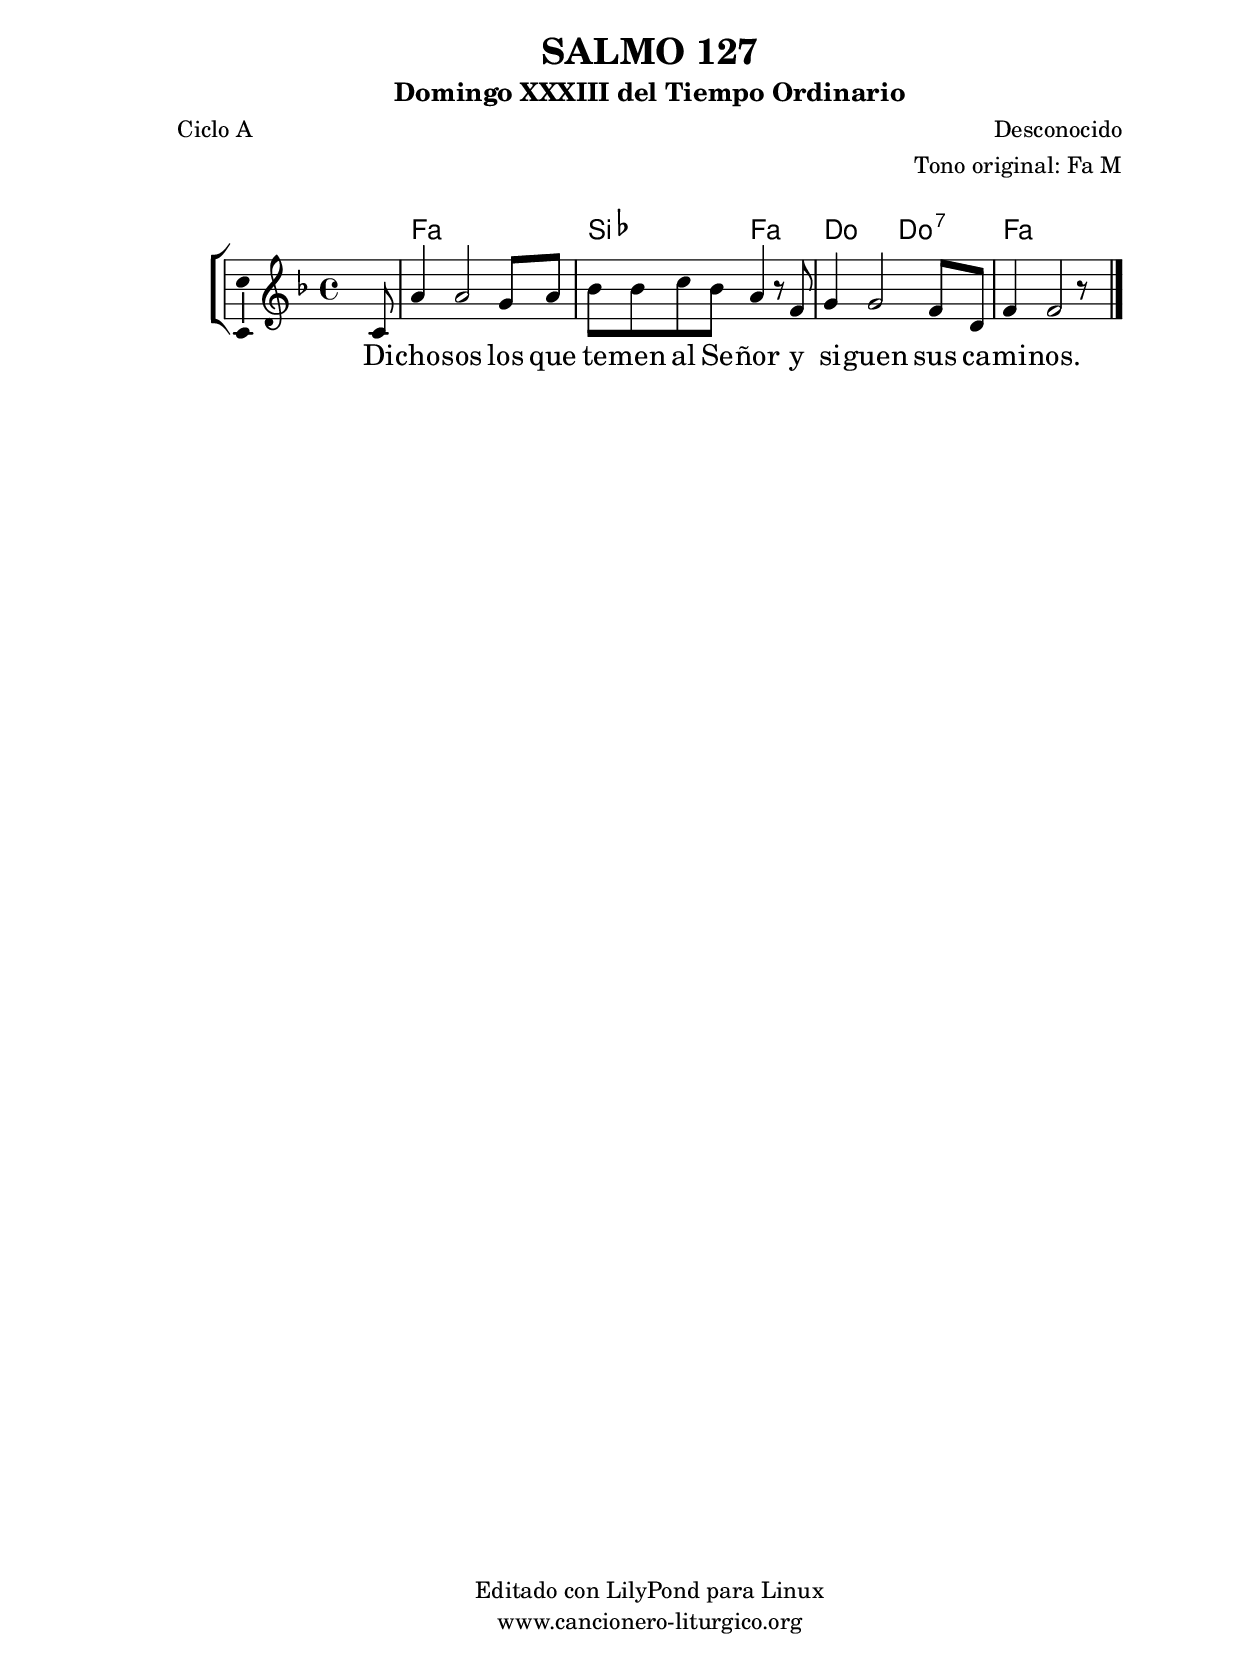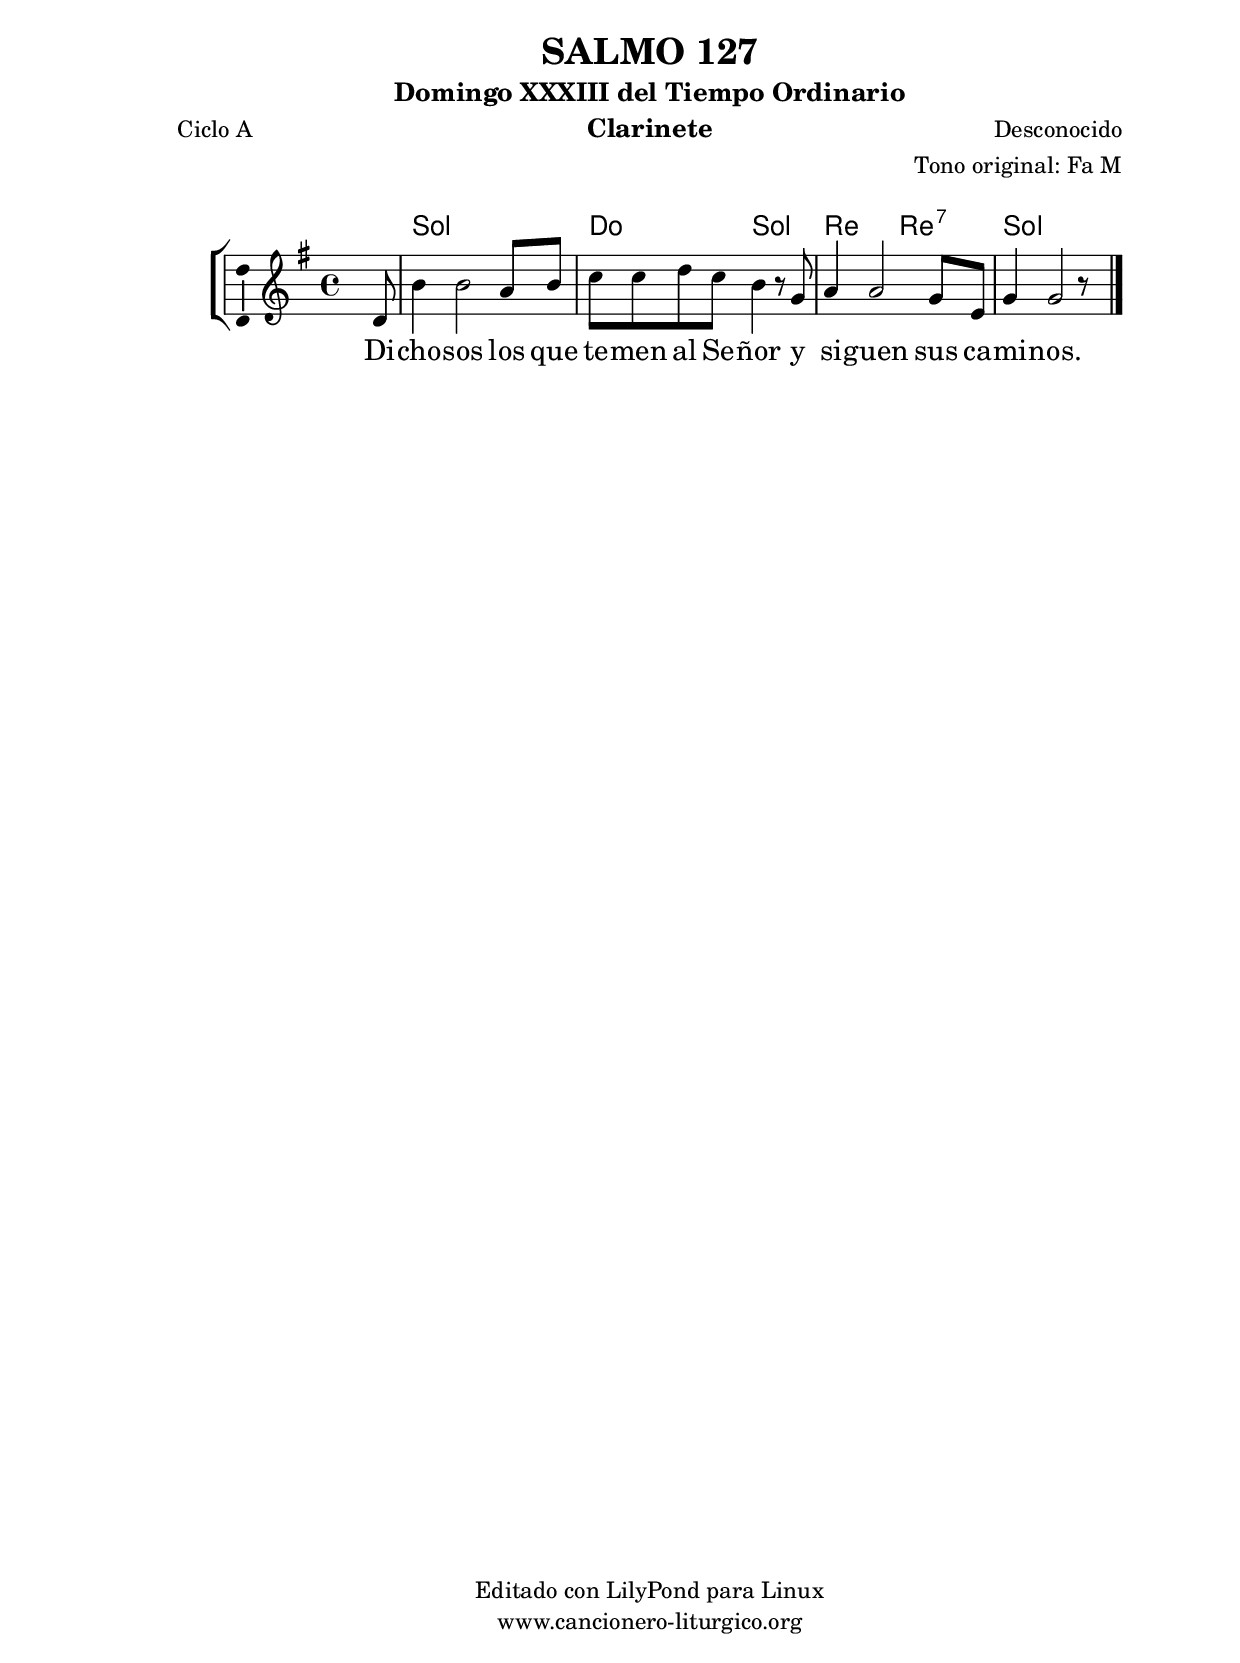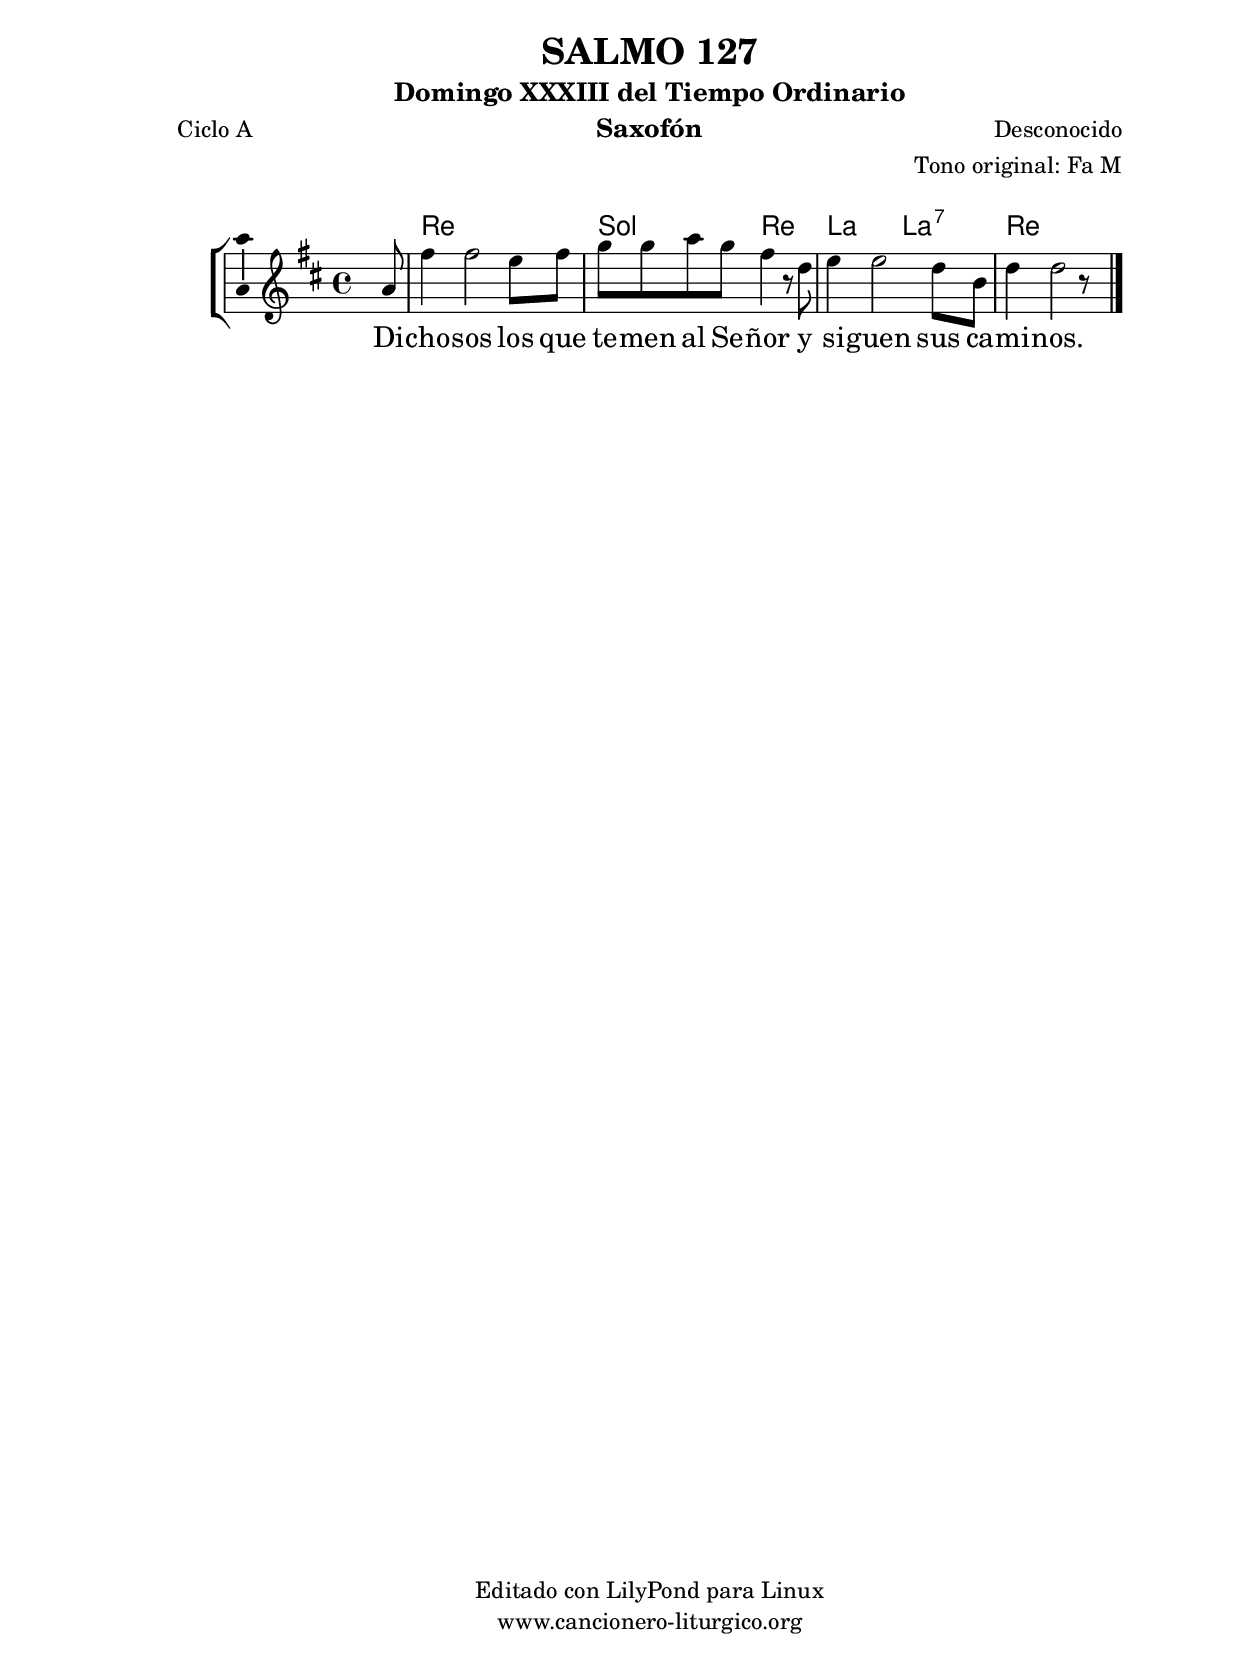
%
%para convertir .midi en .wav:
%timidity filename.midi -Ow -o finename.wav
%
%
%Para convertir de .wav a .mp3:
%lame -h -m j filename.wav
%
%
%para escuchar el midi:
%timidity nombrefichero.midi
%


%versión de lilypond para la que se ha escrito esta partitura:
\version "2.16.0"

	%Tamaño papel
	#(set-default-paper-size "a4")
	%Tamaño partitura
	#(set-global-staff-size 20)
	%No responde al pulsar sobre una nota
	#(ly:set-option 'point-and-click #f)

%parámetros del encabezamiento:
\header {
	title = "SALMO 127"
	subtitle = "Domingo XXXIII del Tiempo Ordinario"
	composer = "Desconocido"
	poet = "Ciclo A"
	meter = ""
	arranger = "Tono original: Fa M"
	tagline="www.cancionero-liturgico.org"
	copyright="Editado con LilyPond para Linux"
	}

%parámetros asociados al papel:
\paper  {
	oddHeaderMarkup = \markup {\fill-line { \on-the-fly #not-first-page \fromproperty #'header:title \on-the-fly #not-first-page \fromproperty #'header:composer }}
	evenHeaderMarkup = \markup {\fill-line { \fromproperty #'header:composer \fromproperty #'header:title }}
	#(set-paper-size "a4")
	print-page-number = ##f
	first-page-number = 1
	print-first-page-number = ##f
%	head-separation = 3.0 \cm
	top-margin = 2.0 \cm
	bottom-margin = 0.5\cm
%%%	bottom-margin = -1.0\cm
	left-margin = 3.0 \cm
	line-width = 16.0 \cm 
	indent = 8\mm
	interscoreline = 2.\mm
	between-system-space = 15\mm
%	para que las partituras no llenen la hoja:
	ragged-bottom = ##t
%	idem para la última hoja:
	ragged-last-bottom = ##f
%	para que las partituras llenen el ancho del papel:
	ragged-last = ##f
	after-title-space = 2.5 \cm
%page-count=1
%system-count=8

	%Flexible Vertical Spacing
%	markup-markup-spacing =
%	#'((basic-distance . 15) (minimum-distance . 15) (padding . 3))
	markup-system-spacing =
	#'((basic-distance . 15) (minimum-distance . 15) (padding . 3))
	system-system-spacing =
	#'((basic-distance . 15) (minimum-distance . 15) (padding . 3))
	score-system-spacing =
	#'((basic-distance . 15) (minimum-distance . 15) (padding . 5))
%	top-system-spacing = % header
%	#'((basic-distance . 8) (minimum-distance . 0) (padding . 3))
%	top-markup-spacing =
%	#'((basic-distance . 20) (minimum-distance . 20) (padding . 3))
	last-bottom-spacing = % footer
	#'((basic-distance . 5) (minimum-distance . 5) (padding . 3))
%	score-markup-spacing =
%	#'((basic-distance . 16) (minimum-distance . 13) (padding . 3))

	}


%parámetros que afectan a toda la partitura:
global =  {
	%clave de sol (G):
	\clef G
	%armadura:
%	\transpose f e
	\key f \major
	\tempo 4=100
	\set Score.tempoHideNote = ##t
	}


acordes = {
	\italianChords
	\chordmode {
%	\transpose f e
{

s1
f1 bes2 f c c:7 f1

	}
	}
}

melodia = 
%	\transpose f e
{
	\relative c'{

\time 4/4
s2 s4 s8 c8
a'4 a2 g8 a
bes8 bes c bes a4 r8 f8
g4 g2 f8 d
f4 f2 r8 s8

	\bar "|."
	}
	}


texto = \lyricmode {
Di -- cho -- sos los que te -- men al Se -- ñor
y si -- guen sus ca -- mi -- nos.
	}


acordesStaff = \context ChordNames = acordesStaff <<
	\set chordChanges = ##t
	\acordes
	>>


vozStaff = \context Voice = vozStaff
\with {\consists "Ambitus_engraver"}
<<
%	\set Staff.instrumentName = ""
%	\set Staff.shortInstrumentName = ""
%	\set Staff.midiInstrument = #"clarinet"
%	\set Staff.midiInstrument = #"cello"
%	\set Staff.midiInstrument = #"flute"
	\set Staff.midiInstrument = #"electric guitar (jazz)"
%	\set Staff.midiInstrument = #"english horn"
%	\set Staff.midiInstrument = #"violin"
%	\set Staff.midiInstrument = #"glockenspiel"
	\set Staff.midiMinimumVolume = #0.7
	\set Staff.midiMaximumVolume = #0.9
	\global
	\melodia
	>>


textoStaff = \context Lyrics = textoStaff <<
	\lyricsto vozStaff \texto
	>>

\book {
	\score {
		\context ChoirStaff {
			\override StaffGroup.SystemStartBracket #'collapse-height = #1
			\override Score.SystemStartBar #'collapse-height = #1
			<<
			\acordesStaff
			\vozStaff
			\textoStaff
			>>
			}
		\layout {
	    		\context {
				\Lyrics
				\override LyricText #'font-size = #2
				}
	   		 \context {
				\Score
				%fontSize = #3
				\override StaffSymbol #'staff-space = #(magstep +3)
				%\override Beam #'thickness = #0.55
				%\override SpacingSpanner #'spacing-increment = #1.0
				%\override Slur #'height-limit = #1.5
				}
			}
		}
	\score {
		\unfoldRepeats
		\context ChoirStaff {
			<<
			\acordesStaff
			\vozStaff
			>>
			}
		\midi {
	  		\context {
	  			\Score
				tempoWholesPerMinute = #(ly:make-moment 70 4)
				}
			}
		}
	}

%Partitura para clarinete
#(define output-suffix "C")
\book {
	\header{
		instrument = "Clarinete"
		}
	\score {
		\context ChoirStaff {
			\override StaffGroup.SystemStartBracket #'collapse-height = #1
			\override Score.SystemStartBar #'collapse-height = #1
\transpose c d
			<<
			\acordesStaff
			\vozStaff
			\textoStaff
			>>
			}
		\layout {
	    		\context {
				\Lyrics
				\override LyricText #'font-size = #2
				}
	   		 \context {
				\Score
				%fontSize = #3
				\override StaffSymbol #'staff-space = #(magstep +3)
				%\override Beam #'thickness = #0.55
				%\override SpacingSpanner #'spacing-increment = #1.0
				%\override Slur #'height-limit = #1.5
				}
			}
		}
	}

%Partitura para saxofón
#(define output-suffix "S")
\book {
	\header{
		instrument = "Saxofón"
		}
	\score {
		\context ChoirStaff {
			\override StaffGroup.SystemStartBracket #'collapse-height = #1
			\override Score.SystemStartBar #'collapse-height = #1
\transpose c a
			<<
			\acordesStaff
			\vozStaff
			\textoStaff
			>>
			}
		\layout {
	    		\context {
				\Lyrics
				\override LyricText #'font-size = #2
				}
	   		 \context {
				\Score
				%fontSize = #3
				\override StaffSymbol #'staff-space = #(magstep +3)
				%\override Beam #'thickness = #0.55
				%\override SpacingSpanner #'spacing-increment = #1.0
				%\override Slur #'height-limit = #1.5
				}
			}
		}
	}

